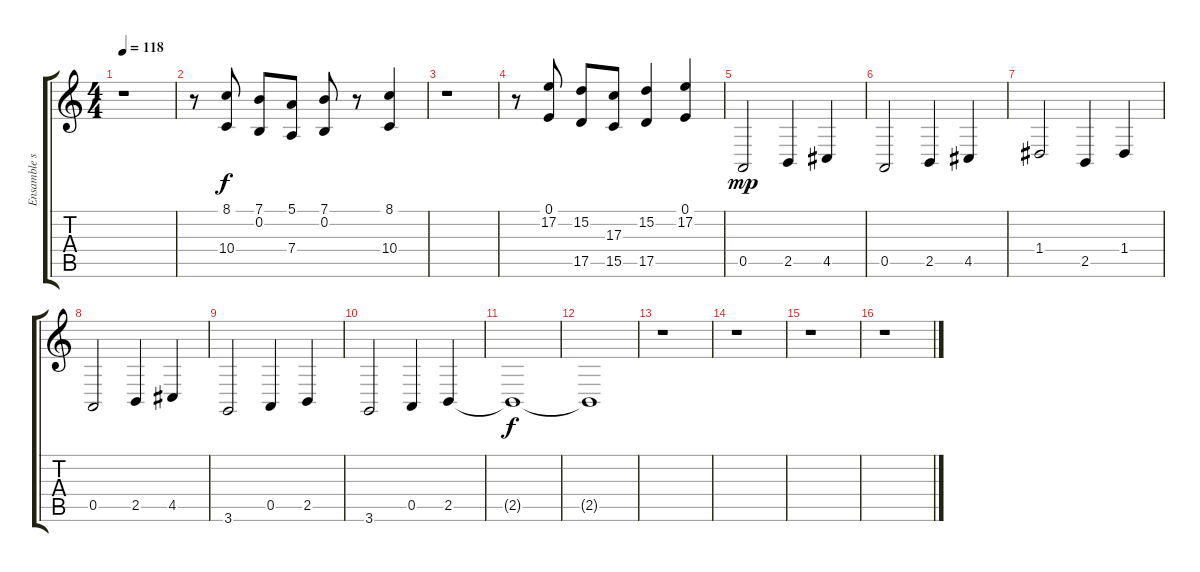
\track ("Ensamble strings" "Ensamble s") {instrument stringensemble1}
\staff {score tabs}
\tuning (E4 B3 G3 D3 A2 E2) {hide}
\ts (4 4)
\tempo 118
\clef g2
\ks c
r.1{dy f} |
r.8 (8.1 10.4).8 (7.1 0.2).8 (5.1 7.4).8 (7.1 0.2).8 r.8 (8.1 10.4).4 |
r.1 |
r.8 (0.1 17.2).8 (15.2 17.5).8 (17.3 15.5).8 (15.2 17.5).4 (0.1 17.2).4 |
0.5.2{dy mp} 2.5.4 4.5.4 |
0.5.2 2.5.4 4.5.4 |
1.4.2 2.5.4 1.4.4 |
0.5.2 2.5.4 4.5.4 |
3.6.2 0.5.4 2.5.4 |
3.6.2 0.5.4 2.5.4 |
2.5{t}.1{dy f} |
2.5{t}.1 |
r.1 |
r.1 |
r.1 |
r.1
